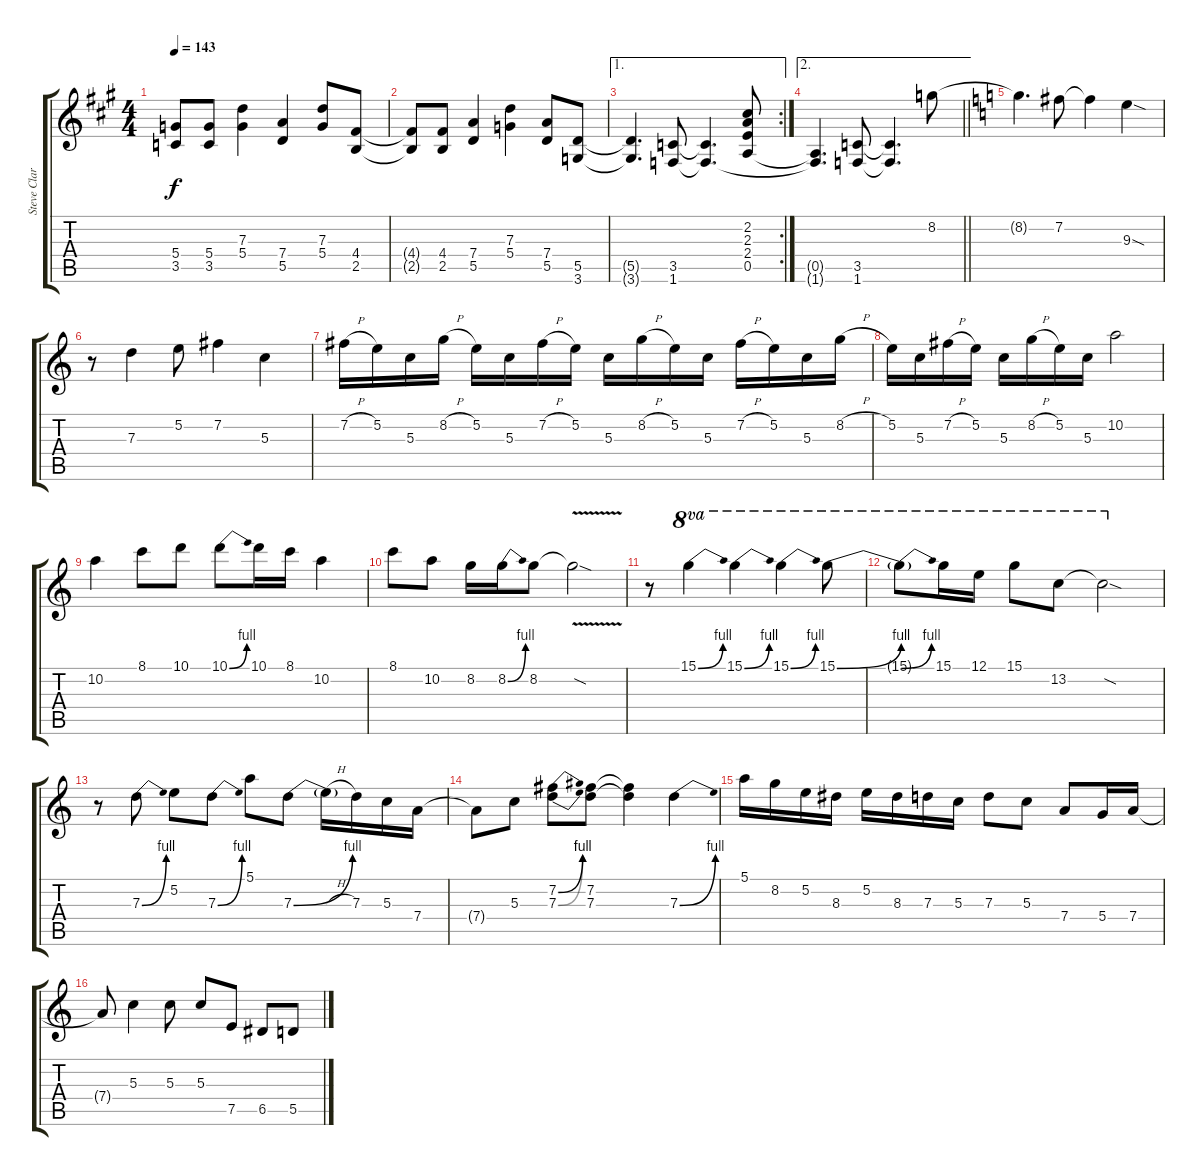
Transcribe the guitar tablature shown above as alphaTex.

\track ("Steve Clark" "Steve Clar") {instrument distortionguitar}
\staff {score tabs}
\tuning (E4 B3 G3 D3 A2 E2) {hide}
\ts (4 4)
\tempo 143
\clef g2
\ks a
(5.4{t} 3.5{t}).8{dy f} (5.4 3.5).8 (7.3 5.4).4 (7.4 5.5).4 (7.3 5.4).8 (4.4 2.5).8 |
(4.4{t} 2.5{t}).8 (4.4 2.5).8 (7.4 5.5).4 (7.3 5.4).4 (7.4 5.5).8 (5.5 3.6).8 |
\ae 1
\rc 2
(5.5{t} 3.6{t}).4{d} (3.5 1.6).8 (3.5{t} 1.6{t}).4{d} (2.2 2.3 2.4 0.5).8 |
\ae 2
\barLineRight lightlight
(0.5{t} 1.6{t}).4{d} (3.5 1.6).8 (3.5{t} 1.6{t}).4{d} 8.2.8 |
\ks aminor
8.2{t}.4{d} 7.2.8 7.2{t}.4 9.3{sod}.4 |
r.8 7.3.4 5.2.8 7.2.4 5.3.4 |
7.2{h}.16 5.2.16 5.3.16 8.2{h}.16 5.2.16 5.3.16 7.2{h}.16 5.2.16 5.3.16 8.2{h}.16 5.2.16 5.3.16 7.2{h}.16 5.2.16 5.3.16 8.2{h}.16 |
5.2.16 5.3.16 7.2{h}.16 5.2.16 5.3.16 8.2{h}.16 5.2.16 5.3.16 10.2.2 |
10.2.4 8.1.8 10.1.8 10.1{be (bend 0 0 60 4)}.8 10.1.16 8.1.16 10.2.4 |
8.1.8 10.2.8 8.2.16 8.2{be (bend 0 0 60 4)}.16 8.2.8 8.2{v sod t}.2 |
r.8 15.1{be (bend 0 0 60 4)}.4{ot 8va} 15.1{be (bend 0 0 60 4)}.4{ot 8va} 15.1{be (bend 0 0 60 4)}.4{ot 8va} 15.1{be (bend 0 0 60 4)}.8{ot 8va} |
15.1{be (bend 0 0 60 4) t}.8{ot 8va} 15.1.16{ot 8va} 12.1.16{ot 8va} 15.1.8{ot 8va} 13.2.8{ot 8va} 13.2{sod t}.2{ot 8va} |
r.8 7.3{be (bend 0 0 60 4)}.8 5.2.8 7.3{be (bend 0 0 60 4)}.8 5.1.8 7.3{be (bend 0 0 60 4)}.8 7.3{h t}.16 7.3.16 5.3.16 7.4.16 |
7.4{t}.8 5.3.8 (7.2{be (bend 0 0 60 4)} 7.3{be (bend 0 0 60 4)}).8 (7.2 7.3).8 (7.2{t} 7.3{t}).4 7.3{be (bend 0 0 60 4)}.4 |
5.1.16 8.2.16 5.2.16 8.3.16 5.2.16 8.3.16 7.3.16 5.3.16 7.3.8 5.3.8 7.4.8 5.4.16 7.4.16 |
7.4{t}.8 5.3.4 5.3.8 5.3.8 7.5.8 6.5.8 5.5.8
